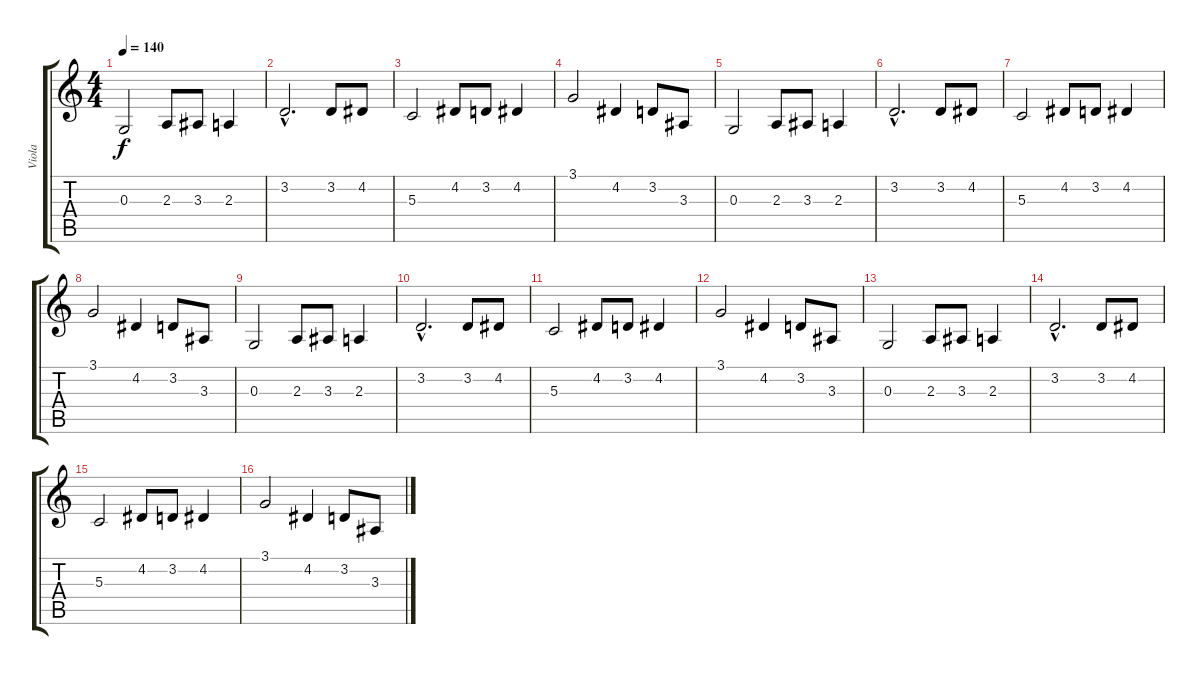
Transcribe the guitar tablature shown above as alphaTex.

\track ("Viola" "Viola") {instrument viola}
\staff {score tabs}
\tuning (E4 B3 G3 D3 A2 E2) {hide}
\ts (4 4)
\tempo 140
\clef g2
\ks c
0.3.2{dy f} 2.3.8 3.3.8 2.3.4 |
3.2{hac}.2{d} 3.2.8 4.2.8 |
5.3.2 4.2.8 3.2.8 4.2.4 |
3.1.2 4.2.4 3.2.8 3.3.8 |
0.3.2 2.3.8 3.3.8 2.3.4 |
3.2{hac}.2{d} 3.2.8 4.2.8 |
5.3.2 4.2.8 3.2.8 4.2.4 |
3.1.2 4.2.4 3.2.8 3.3.8 |
0.3.2 2.3.8 3.3.8 2.3.4 |
3.2{hac}.2{d} 3.2.8 4.2.8 |
5.3.2 4.2.8 3.2.8 4.2.4 |
3.1.2 4.2.4 3.2.8 3.3.8 |
0.3.2 2.3.8 3.3.8 2.3.4 |
3.2{hac}.2{d} 3.2.8 4.2.8 |
5.3.2 4.2.8 3.2.8 4.2.4 |
3.1.2 4.2.4 3.2.8 3.3.8
